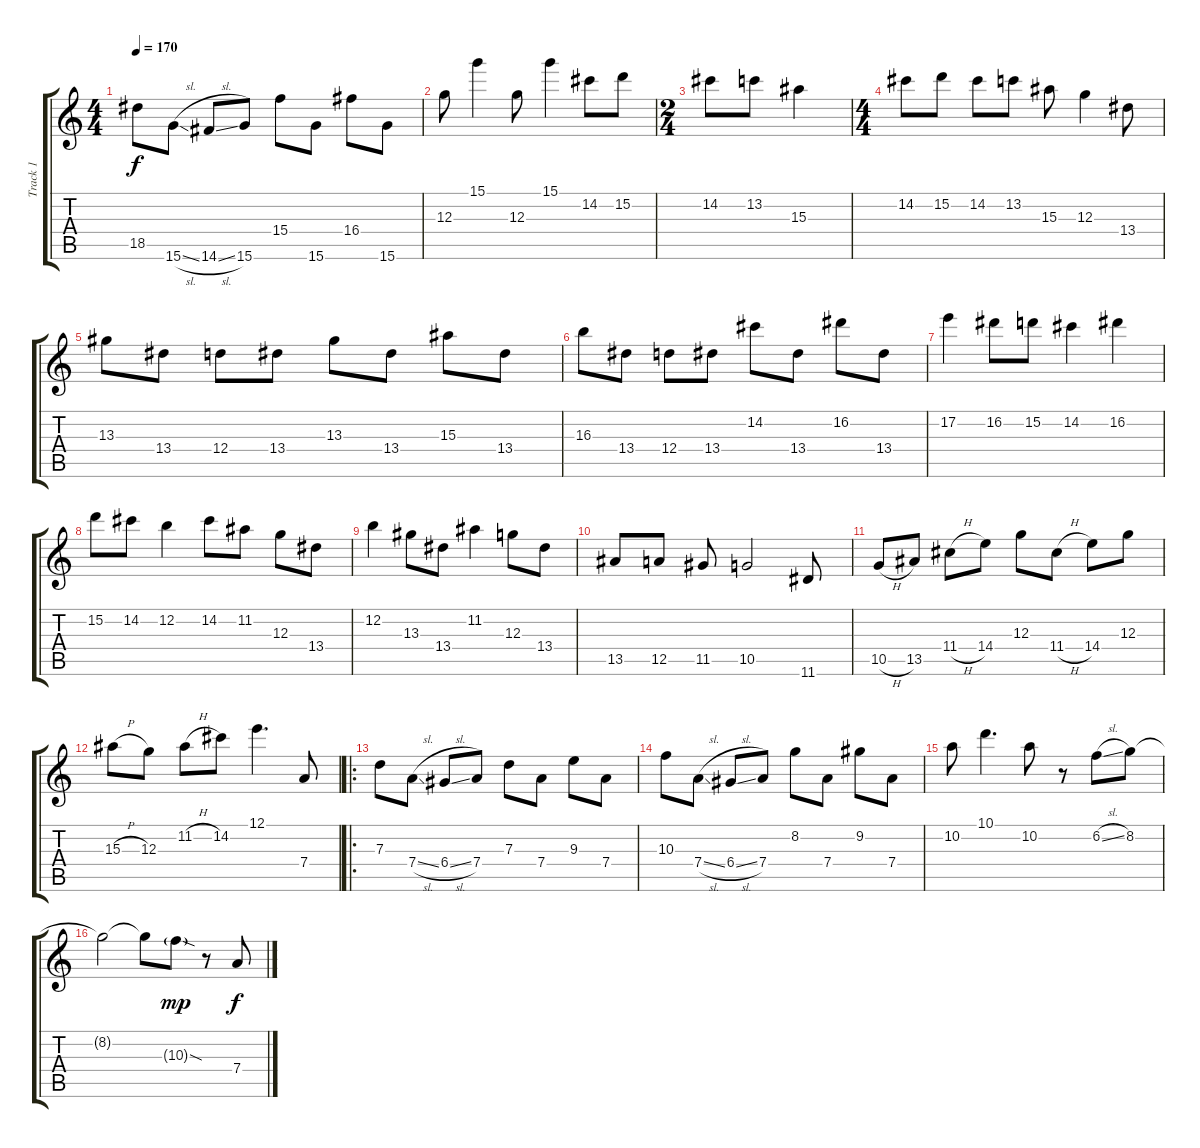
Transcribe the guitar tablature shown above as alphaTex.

\track ("Track 1" "Track 1") {instrument electricguitarjazz}
\staff {score tabs}
\tuning (E4 B3 G3 D3 A2 E2) {hide}
\ts (4 4)
\tempo 170
\clef g2
\ks c
18.5.8{dy f} 15.6{sl}.8 14.6{sl}.8 15.6.8 15.4.8 15.6.8 16.4.8 15.6.8 |
12.3.8 15.1.4 12.3.8 15.1.4 14.2.8 15.2.8 |
\ts (2 4)
14.2.8 13.2.8 15.3.4 |
\ts (4 4)
14.2.8 15.2.8 14.2.8 13.2.8 15.3.8 12.3.4 13.4.8 |
13.3.8 13.4.8 12.4.8 13.4.8 13.3.8 13.4.8 15.3.8 13.4.8 |
16.3.8 13.4.8 12.4.8 13.4.8 14.2.8 13.4.8 16.2.8 13.4.8 |
17.2.4 16.2.8 15.2.8 14.2.4 16.2.4 |
15.2.8 14.2.8 12.2.4 14.2.8 11.2.8 12.3.8 13.4.8 |
12.2.4 13.3.8 13.4.8 11.2.4 12.3.8 13.4.8 |
13.5.8 12.5.8 11.5.8 10.5.2 11.6.8 |
10.5{h}.8 13.5.8 11.4{h}.8 14.4.8 12.3.8 11.4{h}.8 14.4.8 12.3.8 |
15.3{h}.8 12.3.8 11.2{h}.8 14.2.8 12.1.4{d} 7.4.8 |
\ro
7.3.8 7.4{sl}.8 6.4{sl}.8 7.4.8 7.3.8 7.4.8 9.3.8 7.4.8 |
10.3.8 7.4{sl}.8 6.4{sl}.8 7.4.8 8.2.8 7.4.8 9.2.8 7.4.8 |
10.2.8 10.1.4{d} 10.2.8 r.8 6.2{sl}.8 8.2.8 |
8.2{t}.2 8.2{t}.8 10.3{sod g}.8{dy mp} r.8 7.4.8{dy f}
